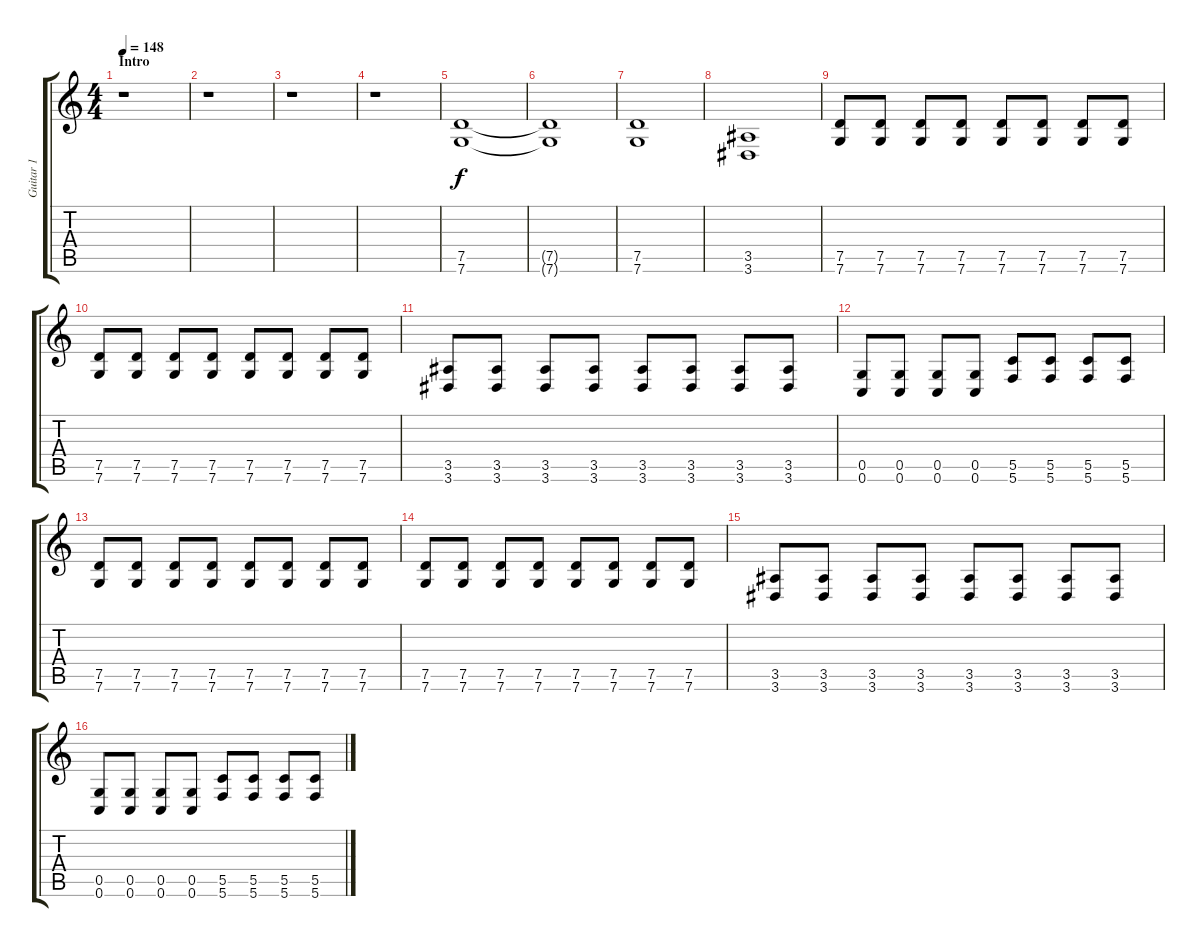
\track ("Guitar 1" "Guitar 1") {instrument distortionguitar}
\staff {score tabs}
\tuning (D4 A3 F3 C3 G2 C2) {hide}
\ts (4 4)
\section ("" "Intro")
\tempo 148
\clef g2
\ks c
r.1{dy f instrument distortionguitar} |
r.1 |
r.1 |
r.1 |
(7.5 7.6).1 |
(7.5{t} 7.6{t}).1 |
(7.5 7.6).1 |
(3.5 3.6).1 |
(7.5 7.6).8 (7.5 7.6).8 (7.5 7.6).8 (7.5 7.6).8 (7.5 7.6).8 (7.5 7.6).8 (7.5 7.6).8 (7.5 7.6).8 |
(7.5 7.6).8 (7.5 7.6).8 (7.5 7.6).8 (7.5 7.6).8 (7.5 7.6).8 (7.5 7.6).8 (7.5 7.6).8 (7.5 7.6).8 |
(3.5 3.6).8 (3.5 3.6).8 (3.5 3.6).8 (3.5 3.6).8 (3.5 3.6).8 (3.5 3.6).8 (3.5 3.6).8 (3.5 3.6).8 |
(0.5 0.6).8 (0.5 0.6).8 (0.5 0.6).8 (0.5 0.6).8 (5.5 5.6).8 (5.5 5.6).8 (5.5 5.6).8 (5.5 5.6).8 |
(7.5 7.6).8 (7.5 7.6).8 (7.5 7.6).8 (7.5 7.6).8 (7.5 7.6).8 (7.5 7.6).8 (7.5 7.6).8 (7.5 7.6).8 |
(7.5 7.6).8 (7.5 7.6).8 (7.5 7.6).8 (7.5 7.6).8 (7.5 7.6).8 (7.5 7.6).8 (7.5 7.6).8 (7.5 7.6).8 |
(3.5 3.6).8 (3.5 3.6).8 (3.5 3.6).8 (3.5 3.6).8 (3.5 3.6).8 (3.5 3.6).8 (3.5 3.6).8 (3.5 3.6).8 |
(0.5 0.6).8 (0.5 0.6).8 (0.5 0.6).8 (0.5 0.6).8 (5.5 5.6).8 (5.5 5.6).8 (5.5 5.6).8 (5.5 5.6).8
